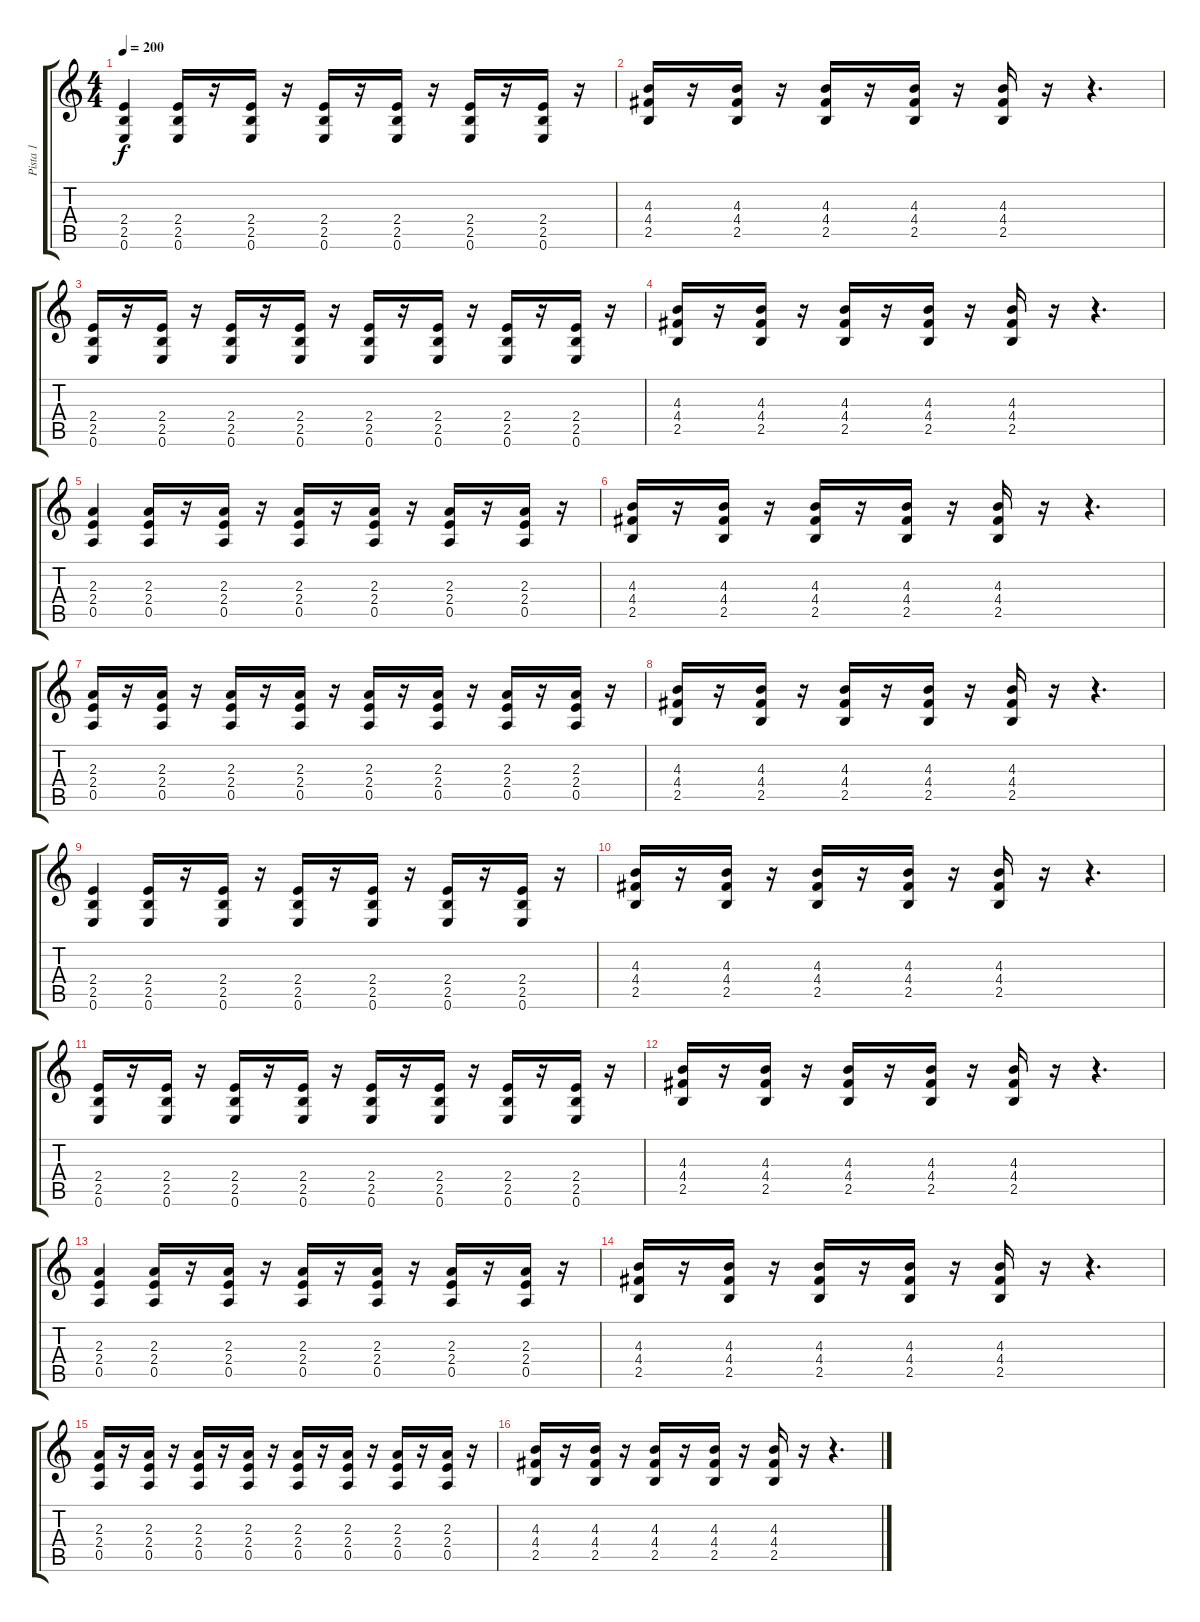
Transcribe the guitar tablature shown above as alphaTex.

\track ("Pista 1" "Pista 1") {instrument distortionguitar}
\staff {score tabs}
\tuning (E4 B3 G3 D3 A2 E2) {hide}
\ts (4 4)
\tempo 200
\clef g2
\ks c
(2.4 2.5 0.6).4{dy f} (2.4 2.5 0.6).16 r.16 (2.4 2.5 0.6).16 r.16 (2.4 2.5 0.6).16 r.16 (2.4 2.5 0.6).16 r.16 (2.4 2.5 0.6).16 r.16 (2.4 2.5 0.6).16 r.16 |
(4.3 4.4 2.5).16 r.16 (4.3 4.4 2.5).16 r.16 (4.3 4.4 2.5).16 r.16 (4.3 4.4 2.5).16 r.16 (4.3 4.4 2.5).16 r.16 r.4{d} |
(2.4 2.5 0.6).16 r.16 (2.4 2.5 0.6).16 r.16 (2.4 2.5 0.6).16 r.16 (2.4 2.5 0.6).16 r.16 (2.4 2.5 0.6).16 r.16 (2.4 2.5 0.6).16 r.16 (2.4 2.5 0.6).16 r.16 (2.4 2.5 0.6).16 r.16 |
(4.3 4.4 2.5).16 r.16 (4.3 4.4 2.5).16 r.16 (4.3 4.4 2.5).16 r.16 (4.3 4.4 2.5).16 r.16 (4.3 4.4 2.5).16 r.16 r.4{d} |
(2.3 2.4 0.5).4 (2.3 2.4 0.5).16 r.16 (2.3 2.4 0.5).16 r.16 (2.3 2.4 0.5).16 r.16 (2.3 2.4 0.5).16 r.16 (2.3 2.4 0.5).16 r.16 (2.3 2.4 0.5).16 r.16 |
(4.3 4.4 2.5).16 r.16 (4.3 4.4 2.5).16 r.16 (4.3 4.4 2.5).16 r.16 (4.3 4.4 2.5).16 r.16 (4.3 4.4 2.5).16 r.16 r.4{d} |
(2.3 2.4 0.5).16 r.16 (2.3 2.4 0.5).16 r.16 (2.3 2.4 0.5).16 r.16 (2.3 2.4 0.5).16 r.16 (2.3 2.4 0.5).16 r.16 (2.3 2.4 0.5).16 r.16 (2.3 2.4 0.5).16 r.16 (2.3 2.4 0.5).16 r.16 |
(4.3 4.4 2.5).16 r.16 (4.3 4.4 2.5).16 r.16 (4.3 4.4 2.5).16 r.16 (4.3 4.4 2.5).16 r.16 (4.3 4.4 2.5).16 r.16 r.4{d} |
(2.4 2.5 0.6).4 (2.4 2.5 0.6).16 r.16 (2.4 2.5 0.6).16 r.16 (2.4 2.5 0.6).16 r.16 (2.4 2.5 0.6).16 r.16 (2.4 2.5 0.6).16 r.16 (2.4 2.5 0.6).16 r.16 |
(4.3 4.4 2.5).16 r.16 (4.3 4.4 2.5).16 r.16 (4.3 4.4 2.5).16 r.16 (4.3 4.4 2.5).16 r.16 (4.3 4.4 2.5).16 r.16 r.4{d} |
(2.4 2.5 0.6).16 r.16 (2.4 2.5 0.6).16 r.16 (2.4 2.5 0.6).16 r.16 (2.4 2.5 0.6).16 r.16 (2.4 2.5 0.6).16 r.16 (2.4 2.5 0.6).16 r.16 (2.4 2.5 0.6).16 r.16 (2.4 2.5 0.6).16 r.16 |
(4.3 4.4 2.5).16 r.16 (4.3 4.4 2.5).16 r.16 (4.3 4.4 2.5).16 r.16 (4.3 4.4 2.5).16 r.16 (4.3 4.4 2.5).16 r.16 r.4{d} |
(2.3 2.4 0.5).4 (2.3 2.4 0.5).16 r.16 (2.3 2.4 0.5).16 r.16 (2.3 2.4 0.5).16 r.16 (2.3 2.4 0.5).16 r.16 (2.3 2.4 0.5).16 r.16 (2.3 2.4 0.5).16 r.16 |
(4.3 4.4 2.5).16 r.16 (4.3 4.4 2.5).16 r.16 (4.3 4.4 2.5).16 r.16 (4.3 4.4 2.5).16 r.16 (4.3 4.4 2.5).16 r.16 r.4{d} |
(2.3 2.4 0.5).16 r.16 (2.3 2.4 0.5).16 r.16 (2.3 2.4 0.5).16 r.16 (2.3 2.4 0.5).16 r.16 (2.3 2.4 0.5).16 r.16 (2.3 2.4 0.5).16 r.16 (2.3 2.4 0.5).16 r.16 (2.3 2.4 0.5).16 r.16 |
(4.3 4.4 2.5).16 r.16 (4.3 4.4 2.5).16 r.16 (4.3 4.4 2.5).16 r.16 (4.3 4.4 2.5).16 r.16 (4.3 4.4 2.5).16 r.16 r.4{d}
